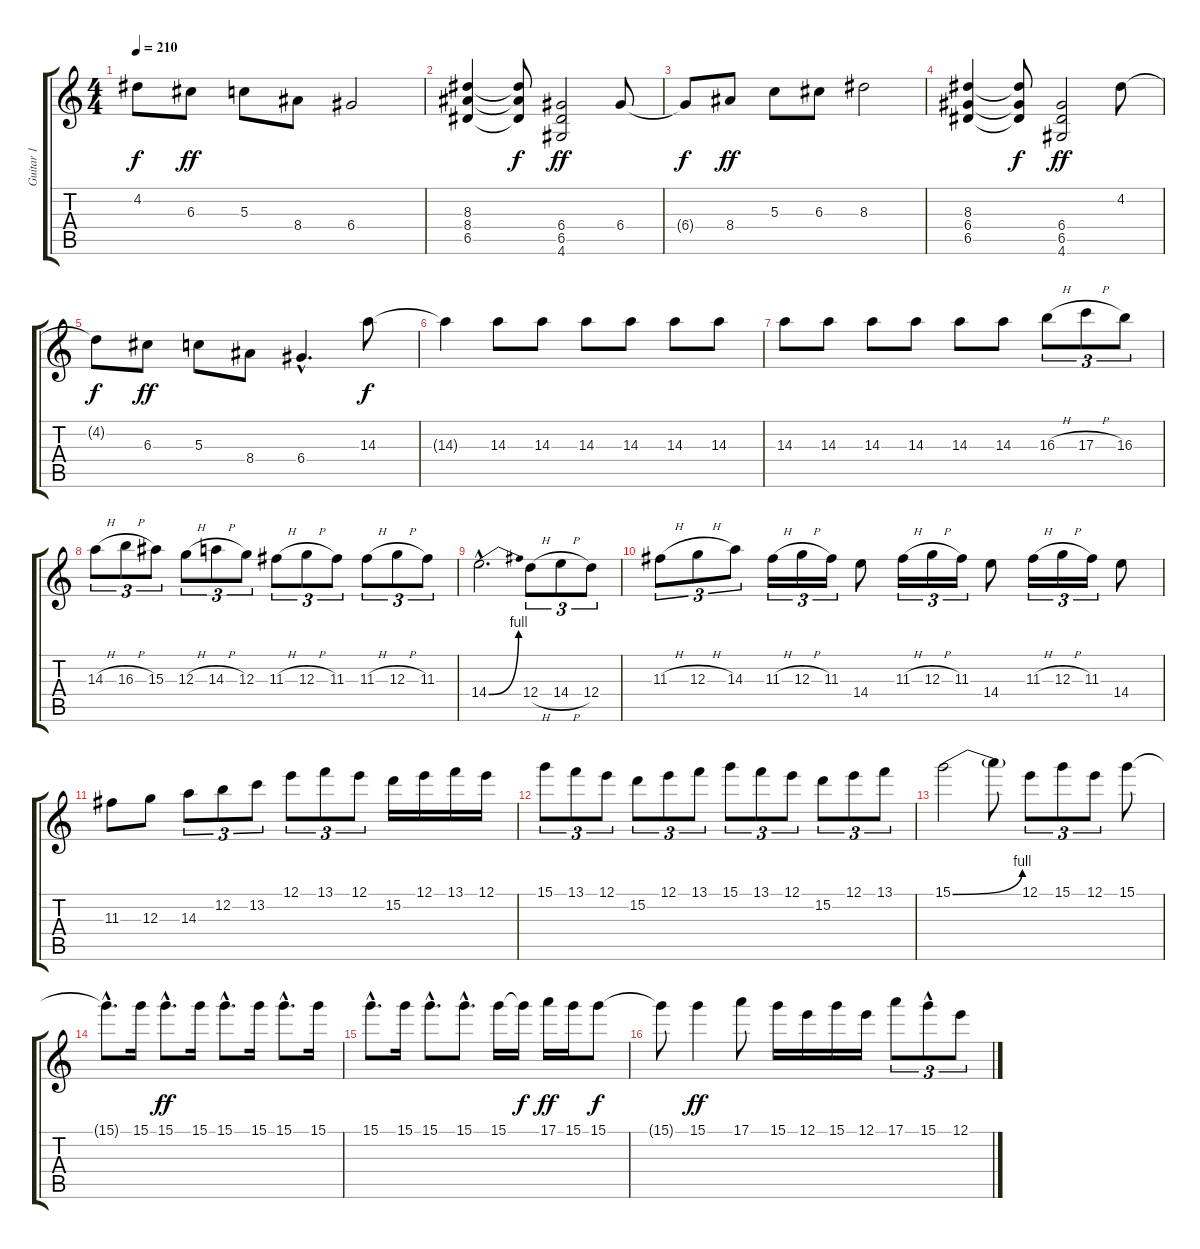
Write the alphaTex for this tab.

\track ("Guitar 1" "Guitar 1") {instrument overdrivenguitar}
\staff {score tabs}
\tuning (E4 B3 G3 D3 A2 E2) {hide}
\ts (4 4)
\tempo 210
\clef g2
\ks c
4.2{t}.8{dy f} 6.3.8{dy ff} 5.3.8 8.4.8 6.4.2 |
(8.3 8.4 6.5).4 (8.3{t} 8.4{t} 6.5{t}).8{dy f} (6.4 6.5 4.6).2{dy ff} 6.4.8 |
6.4{t}.8{dy f} 8.4.8{dy ff} 5.3.8 6.3.8 8.3.2 |
(8.3 6.4 6.5).4 (8.3{t} 6.4{t} 6.5{t}).8{dy f} (6.4 6.5 4.6).2{dy ff} 4.2.8 |
4.2{t}.8{dy f} 6.3.8{dy ff} 5.3.8 8.4.8 6.4{hac}.4{d} 14.3.8{dy f volume 16 instrument distortionguitar} |
14.3{t}.4 14.3.8 14.3.8 14.3.8 14.3.8 14.3.8 14.3.8 |
14.3.8 14.3.8 14.3.8 14.3.8 14.3.8 14.3.8 16.3{h}.8{tu (3 2)} 17.3{h}.8{tu (3 2)} 16.3.8{tu (3 2)} |
14.3{h}.8{tu (3 2)} 16.3{h}.8{tu (3 2)} 15.3.8{tu (3 2)} 12.3{h}.8{tu (3 2)} 14.3{h}.8{tu (3 2)} 12.3.8{tu (3 2)} 11.3{h}.8{tu (3 2)} 12.3{h}.8{tu (3 2)} 11.3.8{tu (3 2)} 11.3{h}.8{tu (3 2)} 12.3{h}.8{tu (3 2)} 11.3.8{tu (3 2)} |
14.4{be (bend 0 0 60 4) hac}.2{d} 12.4{h}.8{tu (3 2)} 14.4{h}.8{tu (3 2)} 12.4.8{tu (3 2)} |
11.3{h}.8{tu (3 2)} 12.3{h}.8{tu (3 2)} 14.3.8{tu (3 2)} 11.3{h}.16{tu (3 2)} 12.3{h}.16{tu (3 2)} 11.3.16{tu (3 2)} 14.4.8 11.3{h}.16{tu (3 2)} 12.3{h}.16{tu (3 2)} 11.3.16{tu (3 2)} 14.4.8 11.3{h}.16{tu (3 2)} 12.3{h}.16{tu (3 2)} 11.3.16{tu (3 2)} 14.4.8 |
11.3.8 12.3.8 14.3.8{tu (3 2)} 12.2.8{tu (3 2)} 13.2.8{tu (3 2)} 12.1.8{tu (3 2)} 13.1.8{tu (3 2)} 12.1.8{tu (3 2)} 15.2.16 12.1.16 13.1.16 12.1.16 |
15.1.8{tu (3 2)} 13.1.8{tu (3 2)} 12.1.8{tu (3 2)} 15.2.8{tu (3 2)} 12.1.8{tu (3 2)} 13.1.8{tu (3 2)} 15.1.8{tu (3 2)} 13.1.8{tu (3 2)} 12.1.8{tu (3 2)} 15.2.8{tu (3 2)} 12.1.8{tu (3 2)} 13.1.8{tu (3 2)} |
15.1{be (bend 0 0 60 4)}.2 15.1{t}.8 12.1.8{tu (3 2)} 15.1.8{tu (3 2)} 12.1.8{tu (3 2)} 15.1.8 |
15.1{hac t}.8{d} 15.1.16 15.1{hac}.8{d dy ff} 15.1.16 15.1{hac}.8{d} 15.1.16 15.1{hac}.8{d} 15.1.16 |
15.1{hac}.8{d} 15.1.16 15.1{hac}.8{d} 15.1{hac}.8{d} 15.1.16 15.1{t}.16{dy f} 17.1.16{dy ff} 15.1.16 15.1.8{dy f} |
15.1{t}.8 15.1.4{dy ff} 17.1.8 15.1.16 12.1.16 15.1.16 12.1.16 17.1.8{tu (3 2)} 15.1{hac}.8{tu (3 2)} 12.1.8{tu (3 2)}
